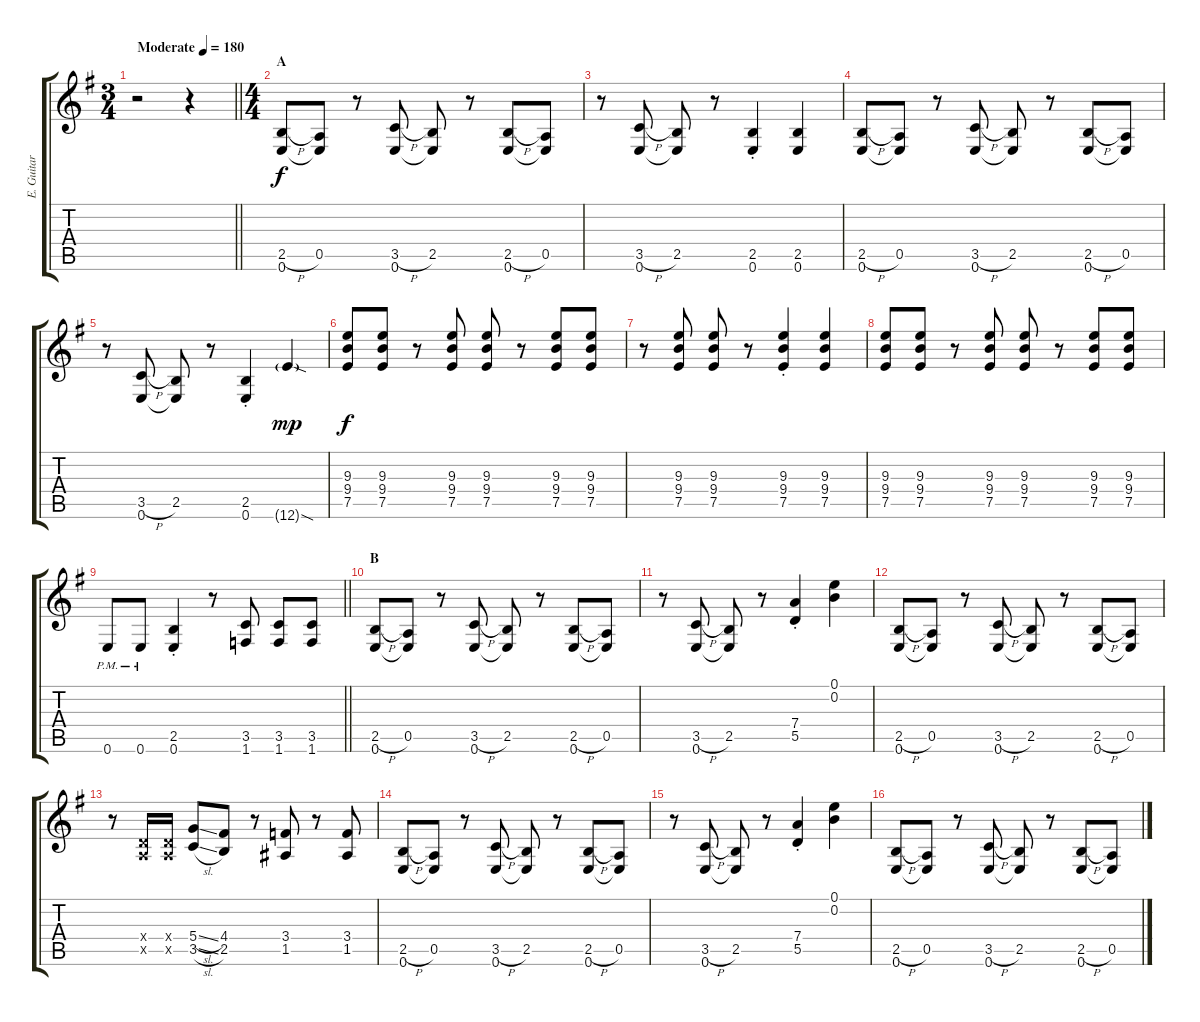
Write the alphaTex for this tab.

\track ("E. Guitar I" "E. Guitar ") {instrument overdrivenguitar}
\staff {score tabs}
\tuning (E4 B3 G3 D3 A2 E2) {hide}
\ts (3 4)
\tempo (180 "Moderate")
\clef g2
\barLineRight lightlight
\ks g
r.2{dy f instrument overdrivenguitar} r.4 |
\ts (4 4)
\section ("" "A")
(2.5{h} 0.6).8 (0.5 0.6{t}).8 r.8 (3.5{h} 0.6).8 (2.5 0.6{t}).8 r.8 (2.5{h} 0.6).8 (0.5 0.6{t}).8 |
r.8 (3.5{h} 0.6).8 (2.5 0.6{t}).8 r.8 (2.5{st} 0.6{st}).4 (2.5 0.6).4 |
(2.5{h} 0.6).8 (0.5 0.6{t}).8 r.8 (3.5{h} 0.6).8 (2.5 0.6{t}).8 r.8 (2.5{h} 0.6).8 (0.5 0.6{t}).8 |
r.8 (3.5{h} 0.6).8 (2.5 0.6{t}).8 r.8 (2.5{st} 0.6{st}).4 12.6{sod g}.4{dy mp} |
(9.3 9.4 7.5).8{dy f} (9.3 9.4 7.5).8 r.8 (9.3 9.4 7.5).8 (9.3 9.4 7.5).8 r.8 (9.3 9.4 7.5).8 (9.3 9.4 7.5).8 |
r.8 (9.3 9.4 7.5).8 (9.3 9.4 7.5).8 r.8 (9.3{st} 9.4{st} 7.5{st}).4 (9.3 9.4 7.5).4 |
(9.3 9.4 7.5).8 (9.3 9.4 7.5).8 r.8 (9.3 9.4 7.5).8 (9.3 9.4 7.5).8 r.8 (9.3 9.4 7.5).8 (9.3 9.4 7.5).8 |
\barLineRight lightlight
0.6{pm}.8 0.6{pm}.8 (2.5{st} 0.6{st}).4 r.8 (3.5 1.6).8 (3.5 1.6).8 (3.5 1.6).8 |
\section ("" "B")
(2.5{h} 0.6).8 (0.5 0.6{t}).8 r.8 (3.5{h} 0.6).8 (2.5 0.6{t}).8 r.8 (2.5{h} 0.6).8 (0.5 0.6{t}).8 |
r.8 (3.5{h} 0.6).8 (2.5 0.6{t}).8 r.8 (7.4{st} 5.5{st}).4 (0.1 0.2).4 |
(2.5{h} 0.6).8 (0.5 0.6{t}).8 r.8 (3.5{h} 0.6).8 (2.5 0.6{t}).8 r.8 (2.5{h} 0.6).8 (0.5 0.6{t}).8 |
r.8 (0.4{x} 0.5{x}).16 (0.4{x} 0.5{x}).16 (5.4{sl} 3.5{sl}).8 (4.4 2.5).8 r.8 (3.4 1.5).8 r.8 (3.4 1.5).8 |
(2.5{h} 0.6).8 (0.5 0.6{t}).8 r.8 (3.5{h} 0.6).8 (2.5 0.6{t}).8 r.8 (2.5{h} 0.6).8 (0.5 0.6{t}).8 |
r.8 (3.5{h} 0.6).8 (2.5 0.6{t}).8 r.8 (7.4{st} 5.5{st}).4 (0.1 0.2).4 |
(2.5{h} 0.6).8 (0.5 0.6{t}).8 r.8 (3.5{h} 0.6).8 (2.5 0.6{t}).8 r.8 (2.5{h} 0.6).8 (0.5 0.6{t}).8
